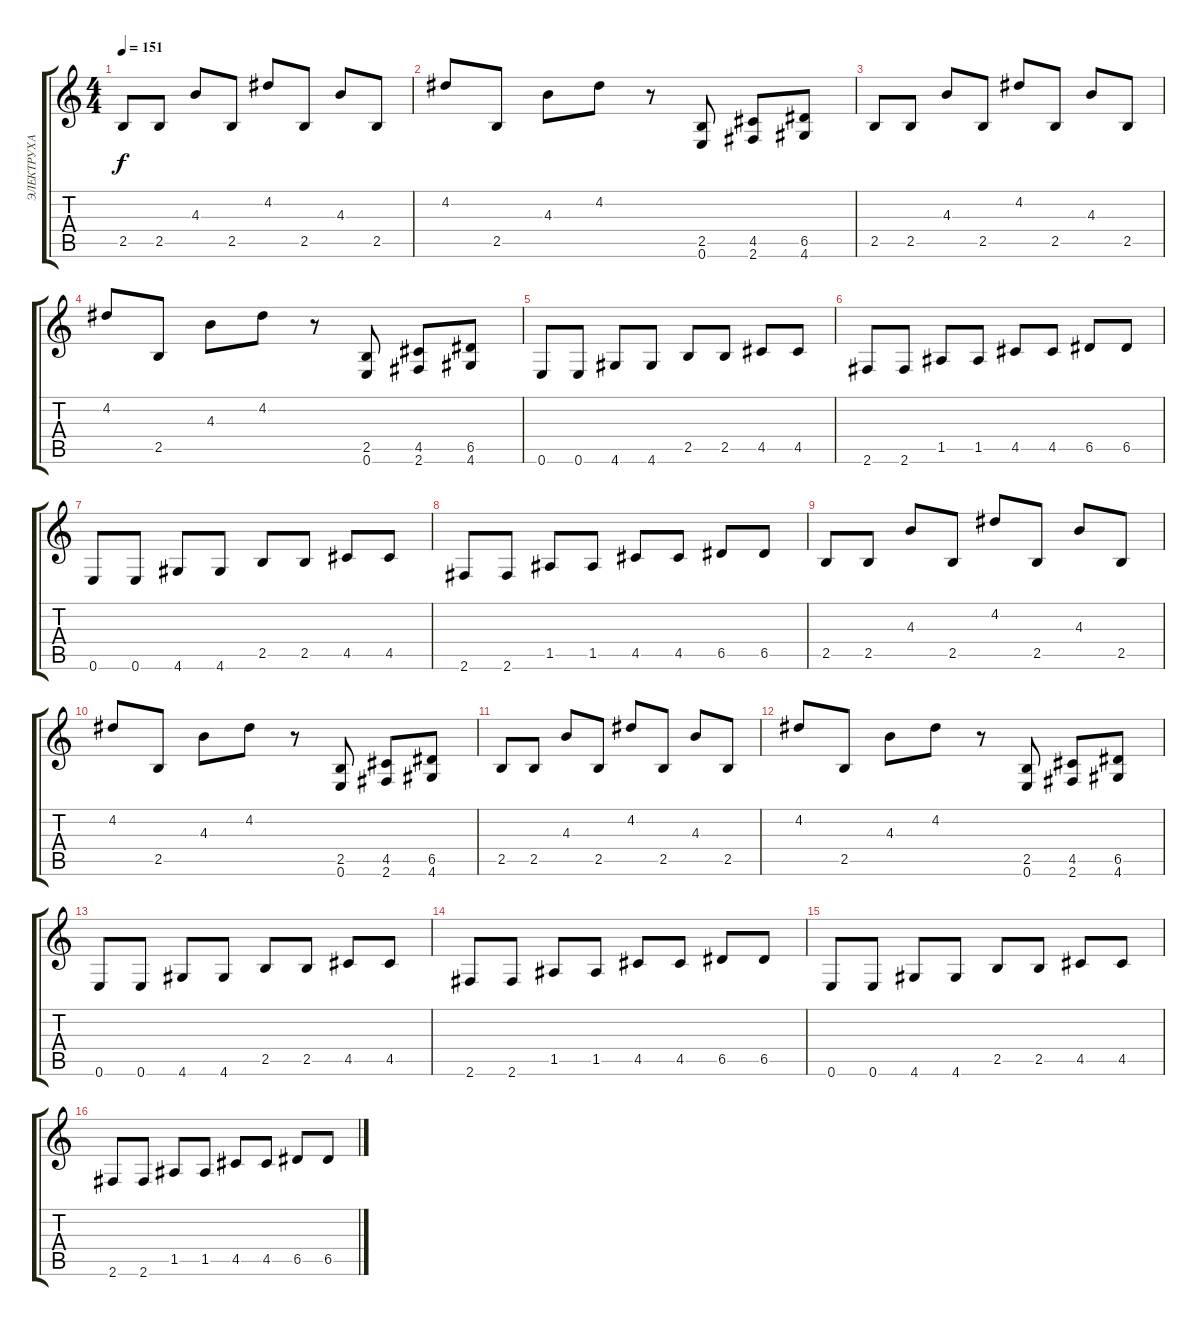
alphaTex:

\track ("ЭЛЕКТРУХА" "ЭЛЕКТРУХА") {instrument distortionguitar}
\staff {score tabs}
\tuning (E4 B3 G3 D3 A2 E2) {hide}
\ts (4 4)
\tempo 151
\clef g2
\ks c
2.5.8{dy f instrument distortionguitar} 2.5.8 4.3.8 2.5.8 4.2.8 2.5.8 4.3.8 2.5.8 |
4.2.8 2.5.8 4.3.8 4.2.8 r.8 (2.5 0.6).8 (4.5 2.6).8 (6.5 4.6).8 |
2.5.8 2.5.8 4.3.8 2.5.8 4.2.8 2.5.8 4.3.8 2.5.8 |
4.2.8 2.5.8 4.3.8 4.2.8 r.8 (2.5 0.6).8 (4.5 2.6).8 (6.5 4.6).8 |
0.6.8 0.6.8 4.6.8 4.6.8 2.5.8 2.5.8 4.5.8 4.5.8 |
2.6.8 2.6.8 1.5.8 1.5.8 4.5.8 4.5.8 6.5.8 6.5.8 |
0.6.8 0.6.8 4.6.8 4.6.8 2.5.8 2.5.8 4.5.8 4.5.8 |
2.6.8 2.6.8 1.5.8 1.5.8 4.5.8 4.5.8 6.5.8 6.5.8 |
2.5.8 2.5.8 4.3.8 2.5.8 4.2.8 2.5.8 4.3.8 2.5.8 |
4.2.8 2.5.8 4.3.8 4.2.8 r.8 (2.5 0.6).8 (4.5 2.6).8 (6.5 4.6).8 |
2.5.8 2.5.8 4.3.8 2.5.8 4.2.8 2.5.8 4.3.8 2.5.8 |
4.2.8 2.5.8 4.3.8 4.2.8 r.8 (2.5 0.6).8 (4.5 2.6).8 (6.5 4.6).8 |
0.6.8 0.6.8 4.6.8 4.6.8 2.5.8 2.5.8 4.5.8 4.5.8 |
2.6.8 2.6.8 1.5.8 1.5.8 4.5.8 4.5.8 6.5.8 6.5.8 |
0.6.8 0.6.8 4.6.8 4.6.8 2.5.8 2.5.8 4.5.8 4.5.8 |
2.6.8 2.6.8 1.5.8 1.5.8 4.5.8 4.5.8 6.5.8 6.5.8
